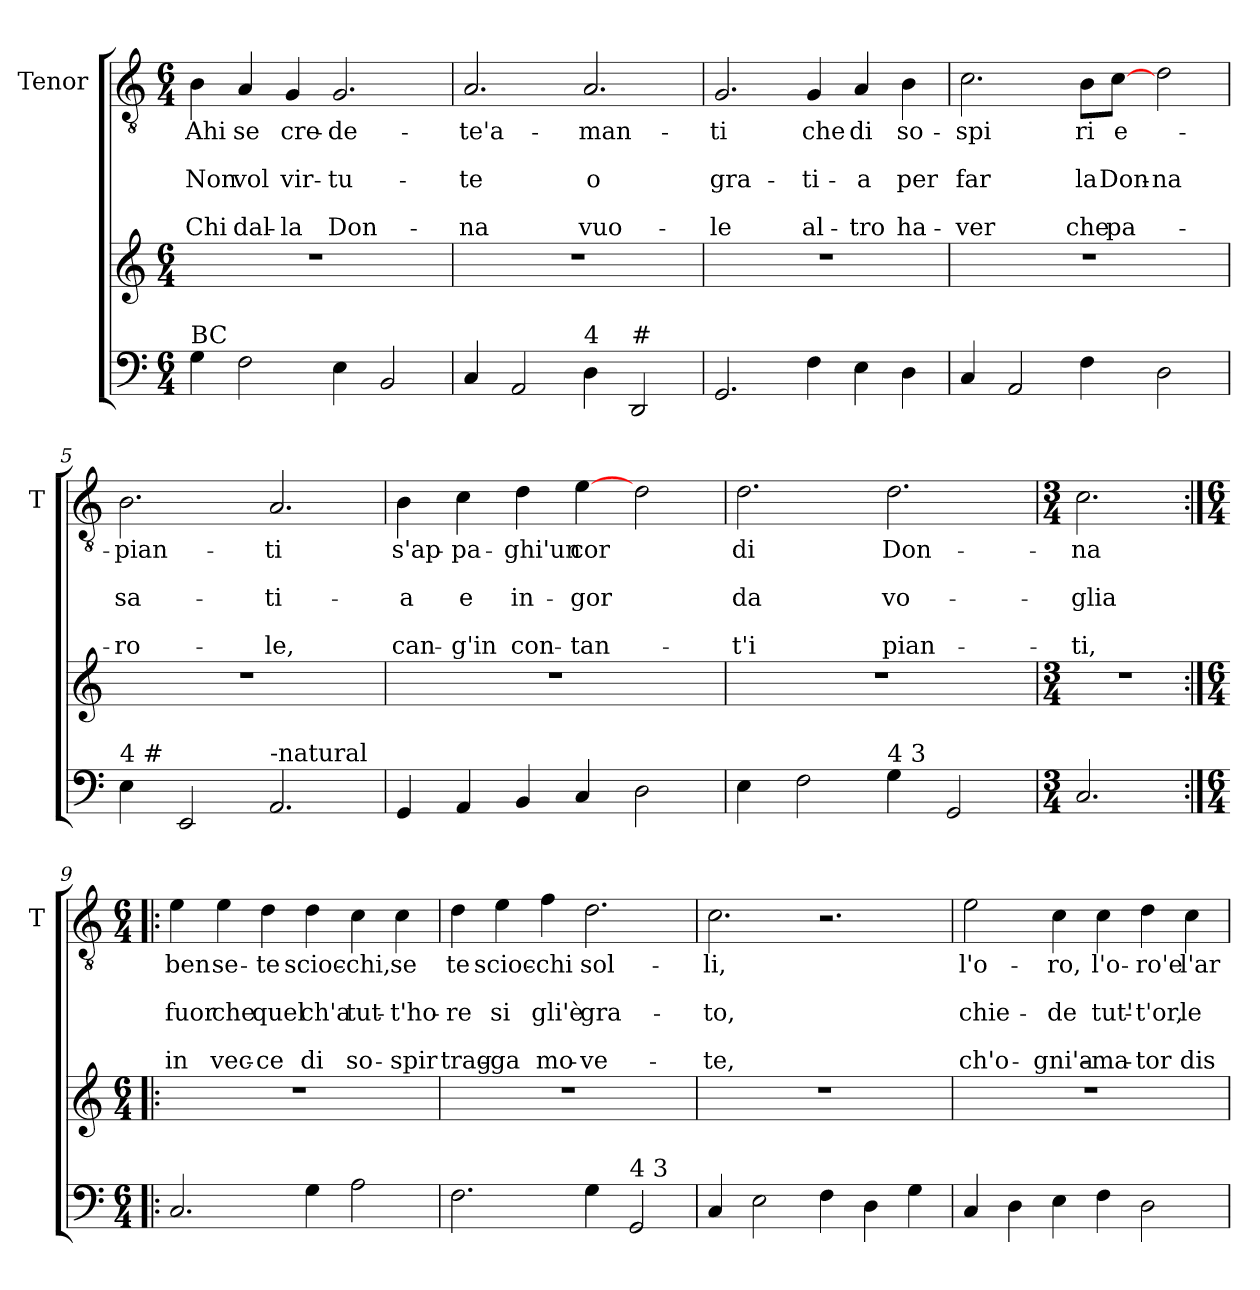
**kern	**kern	**kern	**text	**text	**text	**text	**text
*part2	*part2	*part1	*part1	*part1	*part1	*part1	*part1
*staff3	*staff2	*staff1	*staff1	*staff1	*staff1	*staff1	*staff1
*	*	*I"Tenor	*	*	*	*	*
*	*	*I'T	*	*	*	*	*
*clefF4	*clefG2	*clefGv2	*	*	*	*	*
*k[]	*k[]	*k[]	*	*	*	*	*
*C:	*C:	*C:	*	*	*	*	*
*M6/4	*M6/4	*M6/4	*	*	*	*	*
=1	=1	=1	=1	=1	=1	=1	=1
!LO:TX:a:t=BC	!	!	!	!	!	!	!
!	!	!	!LO:LY:b	!	!LO:LY:b	!	!LO:LY:b
4G\	1.r	4B\	Ahi	.	Non	.	Chi
!	!	!	!LO:LY:b	!	!LO:LY:b	!	!LO:LY:b
2F\	.	4A/	se	.	vol	.	dal-
!	!	!	!LO:LY:b	!	!LO:LY:b	!	!LO:LY:b
.	.	4G/	cre-	.	vir-	.	-la
!	!	!	!LO:LY:b	!	!LO:LY:b	!	!LO:LY:b
4E\	.	2.G/	-de-	.	-tu-	.	Don-
2BB/	.	.	.	.	.	.	.
=2	=2	=2	=2	=2	=2	=2	=2
!	!	!	!LO:LY:b	!	!LO:LY:b	!	!LO:LY:b
4C/	1.r	2.A/	-te'a-	.	-te	.	-na
2AA/	.	.	.	.	.	.	.
!LO:TX:a:t=4	!	!	!	!	!	!	!
!	!	!	!LO:LY:b	!	!LO:LY:b	!	!LO:LY:b
4D\	.	2.A/	-man-	.	o	.	vuo-
!LO:TX:a:t=#	!	!	!	!	!	!	!
2DD/	.	.	.	.	.	.	.
=3	=3	=3	=3	=3	=3	=3	=3
!	!	!	!LO:LY:b	!	!LO:LY:b	!	!LO:LY:b
2.GG/	1.r	2.G/	-ti	.	gra-	.	-le
!	!	!	!LO:LY:b	!	!LO:LY:b	!	!LO:LY:b
4F\	.	4G/	che	.	-ti-	.	al-
!	!	!	!LO:LY:b	!	!LO:LY:b	!	!LO:LY:b
4E\	.	4A/	di	.	-a	.	-tro
!	!	!	!LO:LY:b	!	!LO:LY:b	!	!LO:LY:b
4D\	.	4B\	so-	.	per	.	ha-
=4	=4	=4	=4	=4	=4	=4	=4
!	!	!	!LO:LY:b	!	!LO:LY:b	!	!LO:LY:b
4C/	1.r	2.c\	-spi	.	far	.	-ver
2AA/	.	.	.	.	.	.	.
!	!	!	!LO:LY:b	!	!LO:LY:b	!	!LO:LY:b
4F\	.	8B\L	ri	.	la	.	che
!	!	!	!LO:LY:b	!	!LO:LY:b	!	!LO:LY:b
.	.	[8c\J	e-	.	Don-	.	pa-
!	!	!	!	!	!LO:LY:b	!	!
2D\	.	2d\	.	.	-na	.	.
!!LO:LB:g=z
=5	=5	=5	=5	=5	=5	=5	=5
!LO:TX:a:t=4      #	!	!	!	!	!	!	!
!	!	!	!LO:LY:b	!	!LO:LY:b	!	!LO:LY:b
4E\	1.r	2.B\	-pian-	.	sa-	.	-ro-
2EE/	.	.	.	.	.	.	.
!LO:TX:a:t=-natural	!	!	!	!	!	!	!
!	!	!	!LO:LY:b	!	!LO:LY:b	!	!LO:LY:b
2.AA/	.	2.A/	-ti	.	-ti-	.	-le,
=6	=6	=6	=6	=6	=6	=6	=6
!	!	!	!LO:LY:b	!	!LO:LY:b	!	!LO:LY:b
4GG/	1.r	4B\	s'ap-	.	-a	.	can-
!	!	!	!LO:LY:b	!	!LO:LY:b	!	!LO:LY:b
4AA/	.	4c\	-pa-	.	e	.	-g'in
!	!	!	!LO:LY:b	!	!LO:LY:b	!	!LO:LY:b
4BB/	.	4d\	-ghi'un	.	in-	.	con-
!	!	!	!LO:LY:b	!	!LO:LY:b	!	!LO:LY:b
4C/	.	[4e\	cor	.	-gor	.	-tan-
2D\	.	2d\	.	.	.	.	.
=7	=7	=7	=7	=7	=7	=7	=7
!	!	!	!LO:LY:b	!	!LO:LY:b	!	!LO:LY:b
4E\	1.r	2.d\	di	.	da	.	-t'i
2F\	.	.	.	.	.	.	.
!LO:TX:a:t=4 3	!	!	!	!	!	!	!
!	!	!	!LO:LY:b	!	!LO:LY:b	!	!LO:LY:b
4G\	.	2.d\	Don-	.	vo-	.	pian-
2GG/	.	.	.	.	.	.	.
=8	=8	=8	=8	=8	=8	=8	=8
*M3/4	*M3/4	*M3/4	*	*	*	*	*
!	!	!	!LO:LY:b	!	!LO:LY:b	!	!LO:LY:b
2.C/	2.r	2.c\	-na	.	-glia	.	-ti,
!!LO:LB:g=z
=9:|!|:	=9:|!|:	=9:|!|:	=9:|!|:	=9:|!|:	=9:|!|:	=9:|!|:	=9:|!|:
*M6/4	*M6/4	*M6/4	*	*	*	*	*
!	!	!	!LO:LY:b	!	!LO:LY:b	!	!LO:LY:b
2.C/	1.r	4e\	ben	.	fuor	.	in
!	!	!	!LO:LY:b	!	!LO:LY:b	!	!LO:LY:b
.	.	4e\	se-	.	che	.	vec-
!	!	!	!LO:LY:b	!	!LO:LY:b	!	!LO:LY:b
.	.	4d\	-te	.	quel	.	-ce
!	!	!	!LO:LY:b	!	!LO:LY:b	!	!LO:LY:b
4G\	.	4d\	scioc-	.	ch'a	.	di
!	!	!	!LO:LY:b	!	!LO:LY:b	!	!LO:LY:b
2A\	.	4c\	-chi,	.	tut-	.	so-
!	!	!	!LO:LY:b	!	!LO:LY:b	!	!LO:LY:b
.	.	4c\	se	.	-t'ho-	.	-spir
=10	=10	=10	=10	=10	=10	=10	=10
!	!	!	!LO:LY:b	!	!LO:LY:b	!	!LO:LY:b
2.F\	1.r	4d\	te	.	-re	.	trag-
!	!	!	!LO:LY:b	!	!LO:LY:b	!	!LO:LY:b
.	.	4e\	scioc-	.	si	.	-ga
!	!	!	!LO:LY:b	!	!LO:LY:b	!	!LO:LY:b
.	.	4f\	-chi	.	gli'è	.	mo-
!	!	!	!LO:LY:b	!	!LO:LY:b	!	!LO:LY:b
4G\	.	2.d\	sol-	.	gra-	.	-ve-
!LO:TX:a:t=4 3	!	!	!	!	!	!	!
2GG/	.	.	.	.	.	.	.
=11	=11	=11	=11	=11	=11	=11	=11
!	!	!	!LO:LY:b	!	!LO:LY:b	!	!LO:LY:b
4C/	1.r	2.c\	-li,	.	-to,	.	-te,
2E\	.	.	.	.	.	.	.
4F\	.	2.r	.	.	.	.	.
4D\	.	.	.	.	.	.	.
4G\	.	.	.	.	.	.	.
=12	=12	=12	=12	=12	=12	=12	=12
!	!	!	!LO:LY:b	!	!LO:LY:b	!	!LO:LY:b
4C/	1.r	2e\	l'o-	.	chie-	.	ch'o-
4D\	.	.	.	.	.	.	.
!	!	!	!LO:LY:b	!	!LO:LY:b	!	!LO:LY:b
4E\	.	4c\	-ro,	.	-de	.	-gni'a-
!	!	!	!LO:LY:b	!	!LO:LY:b	!	!LO:LY:b
4F\	.	4c\	l'o-	.	tut'-	.	-ma-
!	!	!	!LO:LY:b	!	!LO:LY:b	!	!LO:LY:b
2D\	.	4d\	-ro'e	.	-t'or,	.	-tor
!	!	!	!LO:LY:b	!	!LO:LY:b	!	!LO:LY:b
.	.	4c\	l'ar-	.	le	.	dis-
=	=	=	=	=	=	=	=
*-	*-	*-	*-	*-	*-	*-	*-
